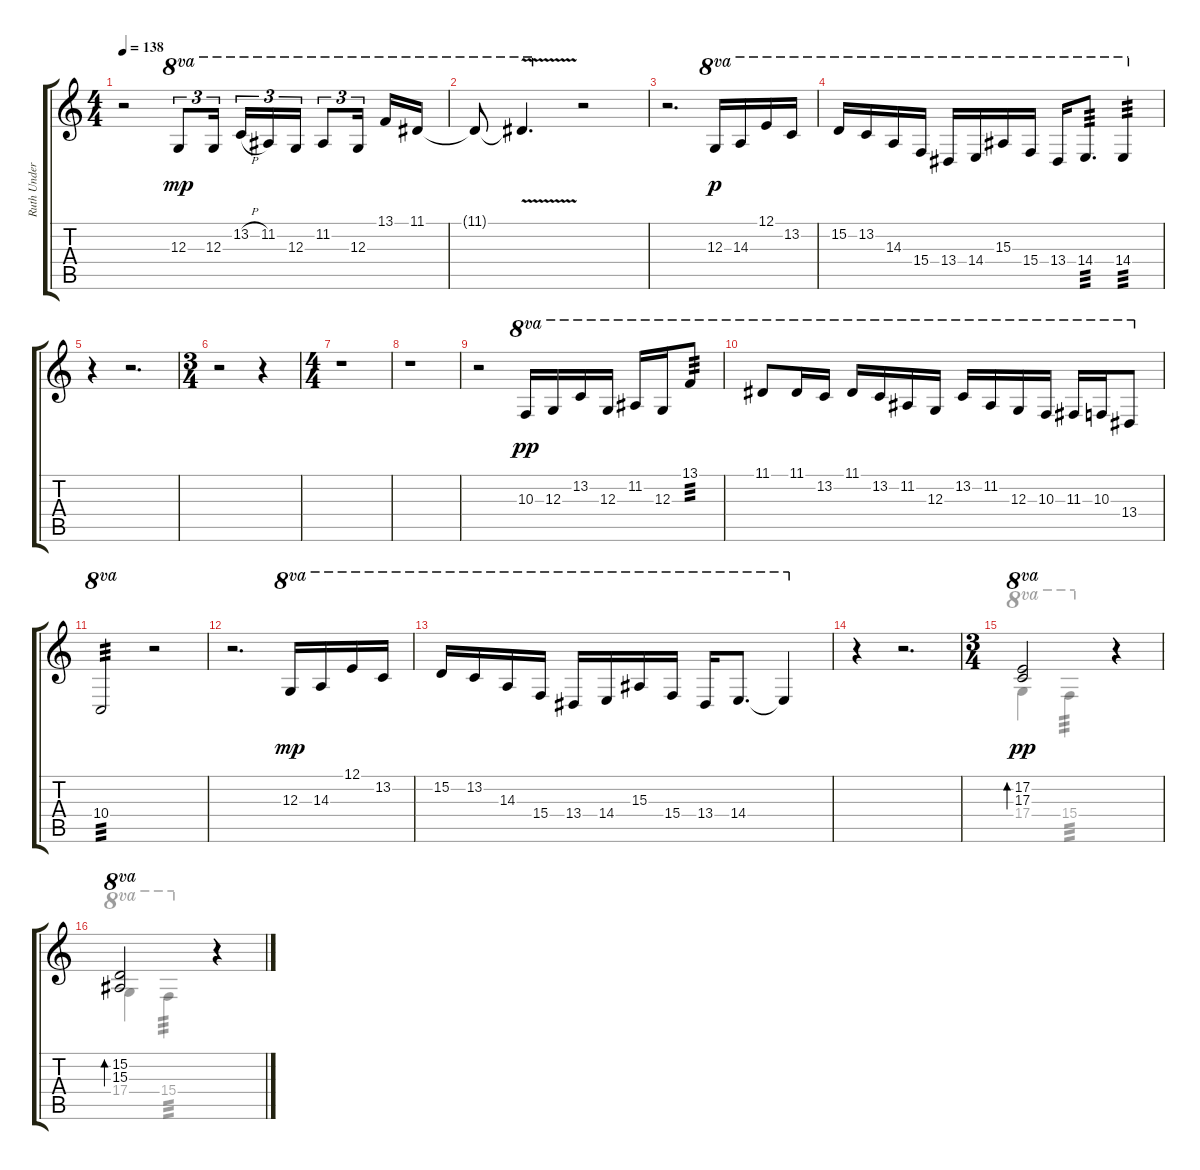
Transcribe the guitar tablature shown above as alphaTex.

\track ("Ruth Underwood - Marimba" "Ruth Under") {instrument marimba}
\staff {score tabs}
\tuning (E4 B3 G3 D3 A2 E2) {hide}
\voice
\ts (4 4)
\tempo 138
\clef g2
\ks c
r.2{dy mp} 12.3.8{tu (3 2) ot 8va} 12.3.16{tu (3 2) ot 8va beam splitsecondary} 13.2{h}.16{tu (3 2) ot 8va} 11.2.16{tu (3 2) ot 8va} 12.3.16{tu (3 2) ot 8va} 11.2.8{tu (3 2) ot 8va} 12.3.16{tu (3 2) ot 8va beam splitsecondary} 13.1.16{ot 8va} 11.1.16{ot 8va} |
11.1{t}.8{ot 8va} 11.1{v t}.4{d ot 8va} r.2 |
r.2{d} 12.3.16{ot 8va dy p} 14.3.16{ot 8va} 12.1.16{ot 8va} 13.2.16{ot 8va} |
15.2.16{ot 8va} 13.2.16{ot 8va} 14.3.16{ot 8va} 15.4.16{ot 8va} 13.4.16{ot 8va} 14.4.16{ot 8va} 15.3.16{ot 8va} 15.4.16{ot 8va} 13.4.16{ot 8va} 14.4.8{d ot 8va tp 3} 14.4.4{ot 8va tp 3} |
r.4 r.2{d} |
\ts (3 4)
r.2 r.4 |
\ts (4 4)
r.1 |
r.1 |
r.2 10.3.16{ot 8va dy pp} 12.3.16{ot 8va} 13.2.16{ot 8va} 12.3.16{ot 8va} 11.2.16{ot 8va} 12.3.16{ot 8va} 13.1.8{ot 8va tp 3} |
11.1.8{ot 8va} 11.1.16{ot 8va} 13.2.16{ot 8va} 11.1.16{ot 8va} 13.2.16{ot 8va} 11.2.16{ot 8va} 12.3.16{ot 8va} 13.2.16{ot 8va} 11.2.16{ot 8va} 12.3.16{ot 8va} 10.3.16{ot 8va} 11.3.16{ot 8va} 10.3.16{ot 8va} 13.4.8{ot 8va} |
10.4.2{ot 8va tp 3} r.2 |
r.2{d} 12.3.16{ot 8va dy mp} 14.3.16{ot 8va} 12.1.16{ot 8va} 13.2.16{ot 8va} |
15.2.16{ot 8va} 13.2.16{ot 8va} 14.3.16{ot 8va} 15.4.16{ot 8va} 13.4.16{ot 8va} 14.4.16{ot 8va} 15.3.16{ot 8va} 15.4.16{ot 8va} 13.4.16{ot 8va} 14.4.8{d ot 8va} 14.4{t}.4{ot 8va} |
r.4 r.2{d} |
\ts (3 4)
(17.2 17.3).2{bd 30 ot 8va dy pp} r.4 |
(15.2 15.3).2{bd 30 ot 8va} r.4
\voice
\clef g2
\ottava regular
\simile none
\ks c
|
|
|
|
|
|
|
|
|
|
|
|
|
|
17.4.4{ot 8va} 15.4.4{ot 8va tp 3} r.4 |
17.4.4{ot 8va} 15.4.4{ot 8va tp 3} r.4
